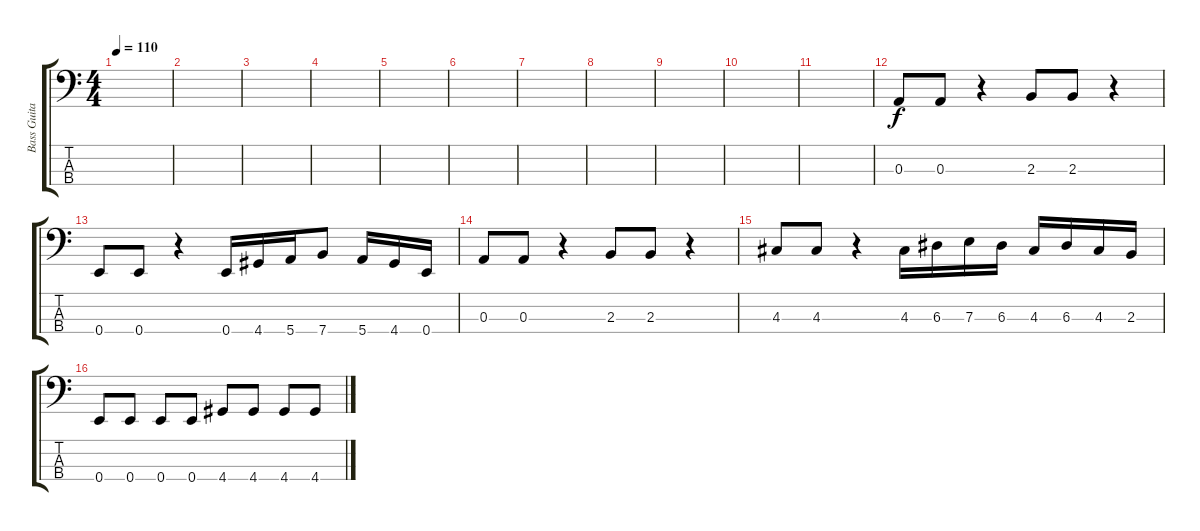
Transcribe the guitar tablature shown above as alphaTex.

\track ("Bass Guitar" "Bass Guita") {instrument electricbasspick}
\staff {score tabs}
\tuning (G2 D2 A1 E1) {hide}
\ts (4 4)
\tempo 110
\clef f4
\ks c
|
|
|
|
|
|
|
|
|
|
|
0.3.8 0.3.8 r.4 2.3.8 2.3.8 r.4 |
0.4.8 0.4.8 r.4 0.4.16 4.4.16 5.4.16 7.4.8 5.4.16 4.4.16 0.4.16 |
0.3.8 0.3.8 r.4 2.3.8 2.3.8 r.4 |
4.3.8 4.3.8 r.4 4.3.16 6.3.16 7.3.16 6.3.16 4.3.16 6.3.16 4.3.16 2.3.16 |
0.4.8 0.4.8 0.4.8 0.4.8 4.4.8 4.4.8 4.4.8 4.4.8
